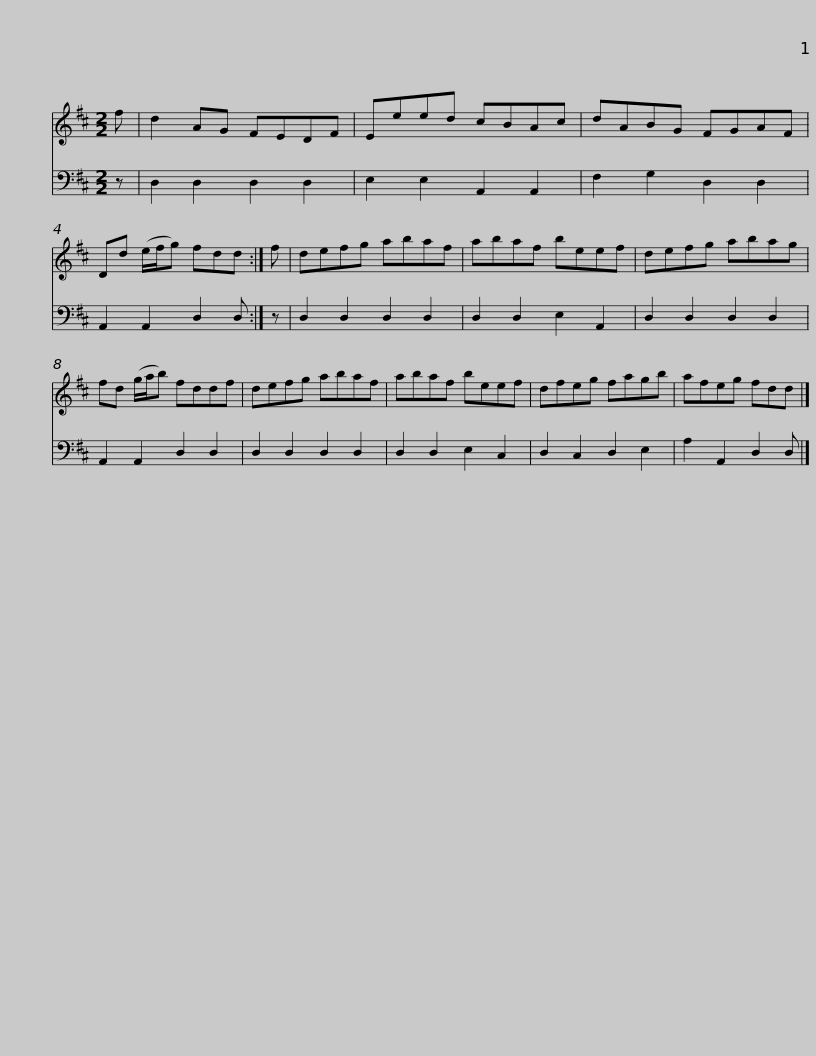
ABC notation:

X:1
%%score 1 2
L:1/8
M:2/2
I:linebreak $
K:D
V:1 treble
V:2 bass
V:1
 f | d2 AG FEDF | Eeed cBAc | dABG FGAF | Dd (e/f/g) fdd :| %5
 f | defg abaf |$ abaf beef | defg abag | fd (g/a/b) fddf | %10
 defg abaf | abaf beef |$ dfeg fagb | afeg fdd |] %14
V:2
 z | D,2 D,2 D,2 D,2 | E,2 E,2 A,,2 A,,2 | F,2 G,2 D,2 D,2 | A,,2 A,,2 D,2 D, :| %5
 z | D,2 D,2 D,2 D,2 |$ D,2 D,2 E,2 A,,2 | D,2 D,2 D,2 D,2 | A,,2 A,,2 D,2 D,2 | %10
 D,2 D,2 D,2 D,2 | D,2 D,2 E,2 C,2 |$ D,2 C,2 D,2 E,2 | A,2 A,,2 D,2 D, |] %14
